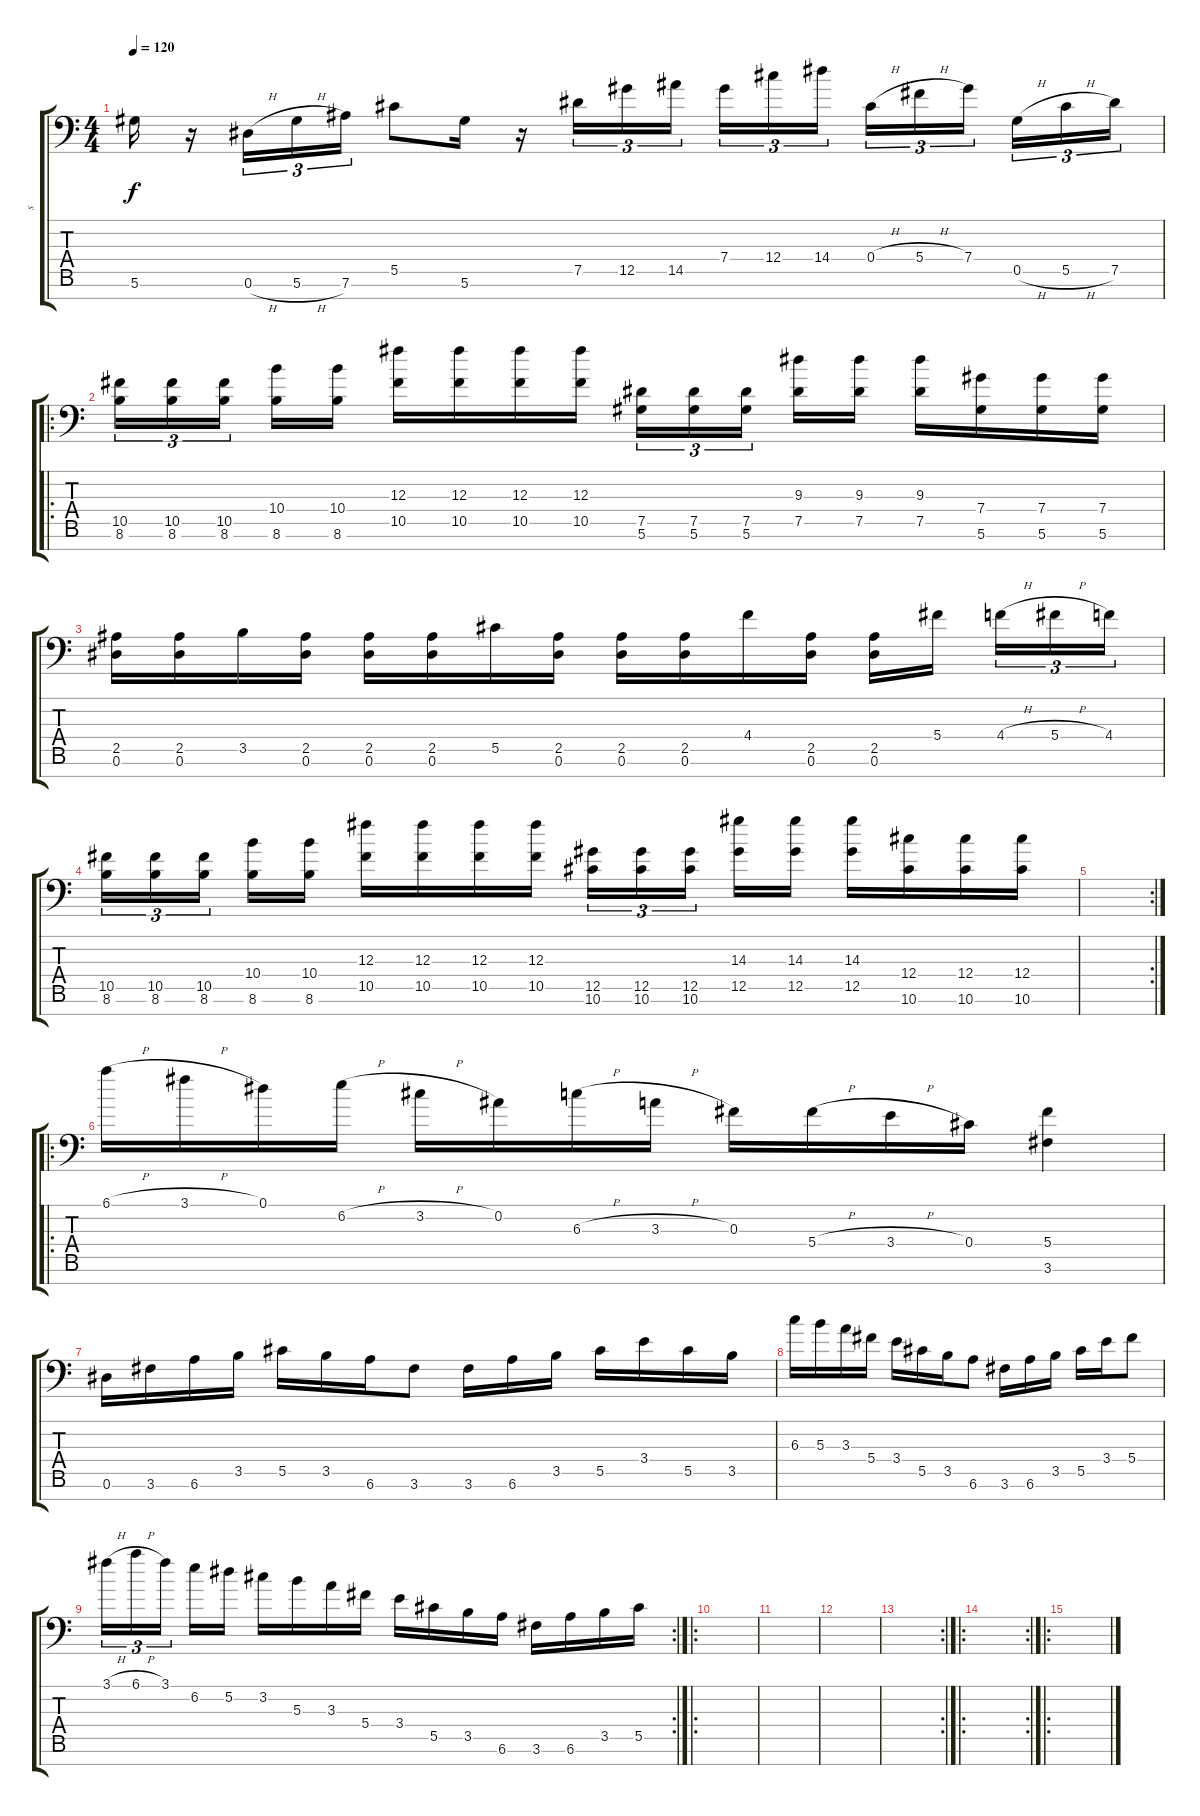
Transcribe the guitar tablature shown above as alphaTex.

\track ("s" "s") {instrument distortionguitar}
\staff {score tabs}
\tuning (Eb4 Bb3 Gb3 Db3 Ab2 Eb2 Ab1) {hide}
\ts (4 4)
\tempo 120
\clef f4
\ks c
5.6.16{dy f} r.16 0.6{h}.16{tu (3 2)} 5.6{h}.16{tu (3 2)} 7.6.16{tu (3 2)} 5.5.8 5.6.16 r.16 7.5.16{tu (3 2)} 12.5.16{tu (3 2)} 14.5.16{tu (3 2) beam splitsecondary} 7.4.16{tu (3 2)} 12.4.16{tu (3 2)} 14.4.16{tu (3 2)} 0.4{h}.16{tu (3 2)} 5.4{h}.16{tu (3 2)} 7.4.16{tu (3 2) beam splitsecondary} 0.5{h}.16{tu (3 2)} 5.5{h}.16{tu (3 2)} 7.5.16{tu (3 2)} |
\ro
(10.5 8.6).16{tu (3 2)} (10.5 8.6).16{tu (3 2)} (10.5 8.6).16{tu (3 2) beam splitsecondary} (10.4 8.6).16 (10.4 8.6).16 (12.3 10.5).16 (12.3 10.5).16 (12.3 10.5).16 (12.3 10.5).16 (7.5 5.6).16{tu (3 2)} (7.5 5.6).16{tu (3 2)} (7.5 5.6).16{tu (3 2) beam splitsecondary} (9.3 7.5).16 (9.3 7.5).16 (9.3 7.5).16 (7.4 5.6).16 (7.4 5.6).16 (7.4 5.6).16 |
(2.5 0.6).16 (2.5 0.6).16 3.5.16 (2.5 0.6).16 (2.5 0.6).16 (2.5 0.6).16 5.5.16 (2.5 0.6).16 (2.5 0.6).16 (2.5 0.6).16 4.4.16 (2.5 0.6).16 (2.5 0.6).16 5.4.16{beam splitsecondary} 4.4{h}.16{tu (3 2)} 5.4{h}.16{tu (3 2)} 4.4.16{tu (3 2)} |
(10.5 8.6).16{tu (3 2)} (10.5 8.6).16{tu (3 2)} (10.5 8.6).16{tu (3 2) beam splitsecondary} (10.4 8.6).16 (10.4 8.6).16 (12.3 10.5).16 (12.3 10.5).16 (12.3 10.5).16 (12.3 10.5).16 (12.5 10.6).16{tu (3 2)} (12.5 10.6).16{tu (3 2)} (12.5 10.6).16{tu (3 2) beam splitsecondary} (14.3 12.5).16 (14.3 12.5).16 (14.3 12.5).16 (12.4 10.6).16 (12.4 10.6).16 (12.4 10.6).16 |
\rc 2
|
\ro
6.1{h}.16 3.1{h}.16 0.1.16 6.2{h}.16 3.2{h}.16 0.2.16 6.3{h}.16 3.3{h}.16 0.3.16 5.4{h}.16 3.4{h}.16 0.4.16 (5.4 3.6).4 |
0.6.16 3.6.16 6.6.16 3.5.16 5.5.16 3.5.16 6.6.16 3.6.8 3.6.16 6.6.16 3.5.16 5.5.16 3.4.16 5.5.16 3.5.16 |
6.3.16 5.3.16 3.3.16 5.4.16 3.4.16 5.5.16 3.5.16 6.6.8 3.6.16 6.6.16 3.5.16 5.5.16 3.4.16 5.4.8 |
\rc 2
3.1{h}.16{tu (3 2)} 6.1{h}.16{tu (3 2)} 3.1.16{tu (3 2) beam splitsecondary} 6.2.16 5.2.16 3.2.16 5.3.16 3.3.16 5.4.16 3.4.16 5.5.16 3.5.16 6.6.16 3.6.16 6.6.16 3.5.16 5.5.16 |
\ro
|
|
|
\rc 2
|
\ro
\rc 2
|
\ro
